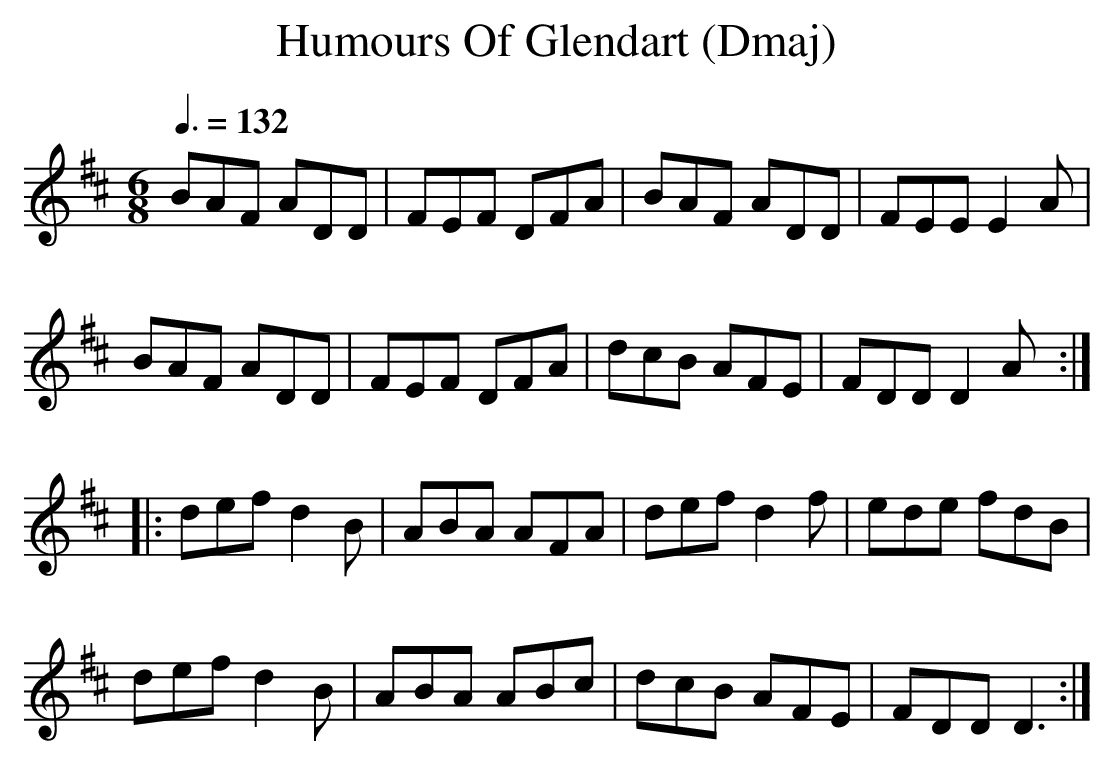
X:1
T:Humours Of Glendart (Dmaj)
Q:3/8=132
M:6/8
L:1/8
K:Dmaj
BAF ADD|FEF DFA|BAF ADD|FEE E2A|
BAF ADD|FEF DFA|dcB AFE|FDD D2A:|
|:def d2B|ABA AFA|def d2f|ede fdB|
def d2B|ABA ABc|dcB AFE|FDD D3:|
